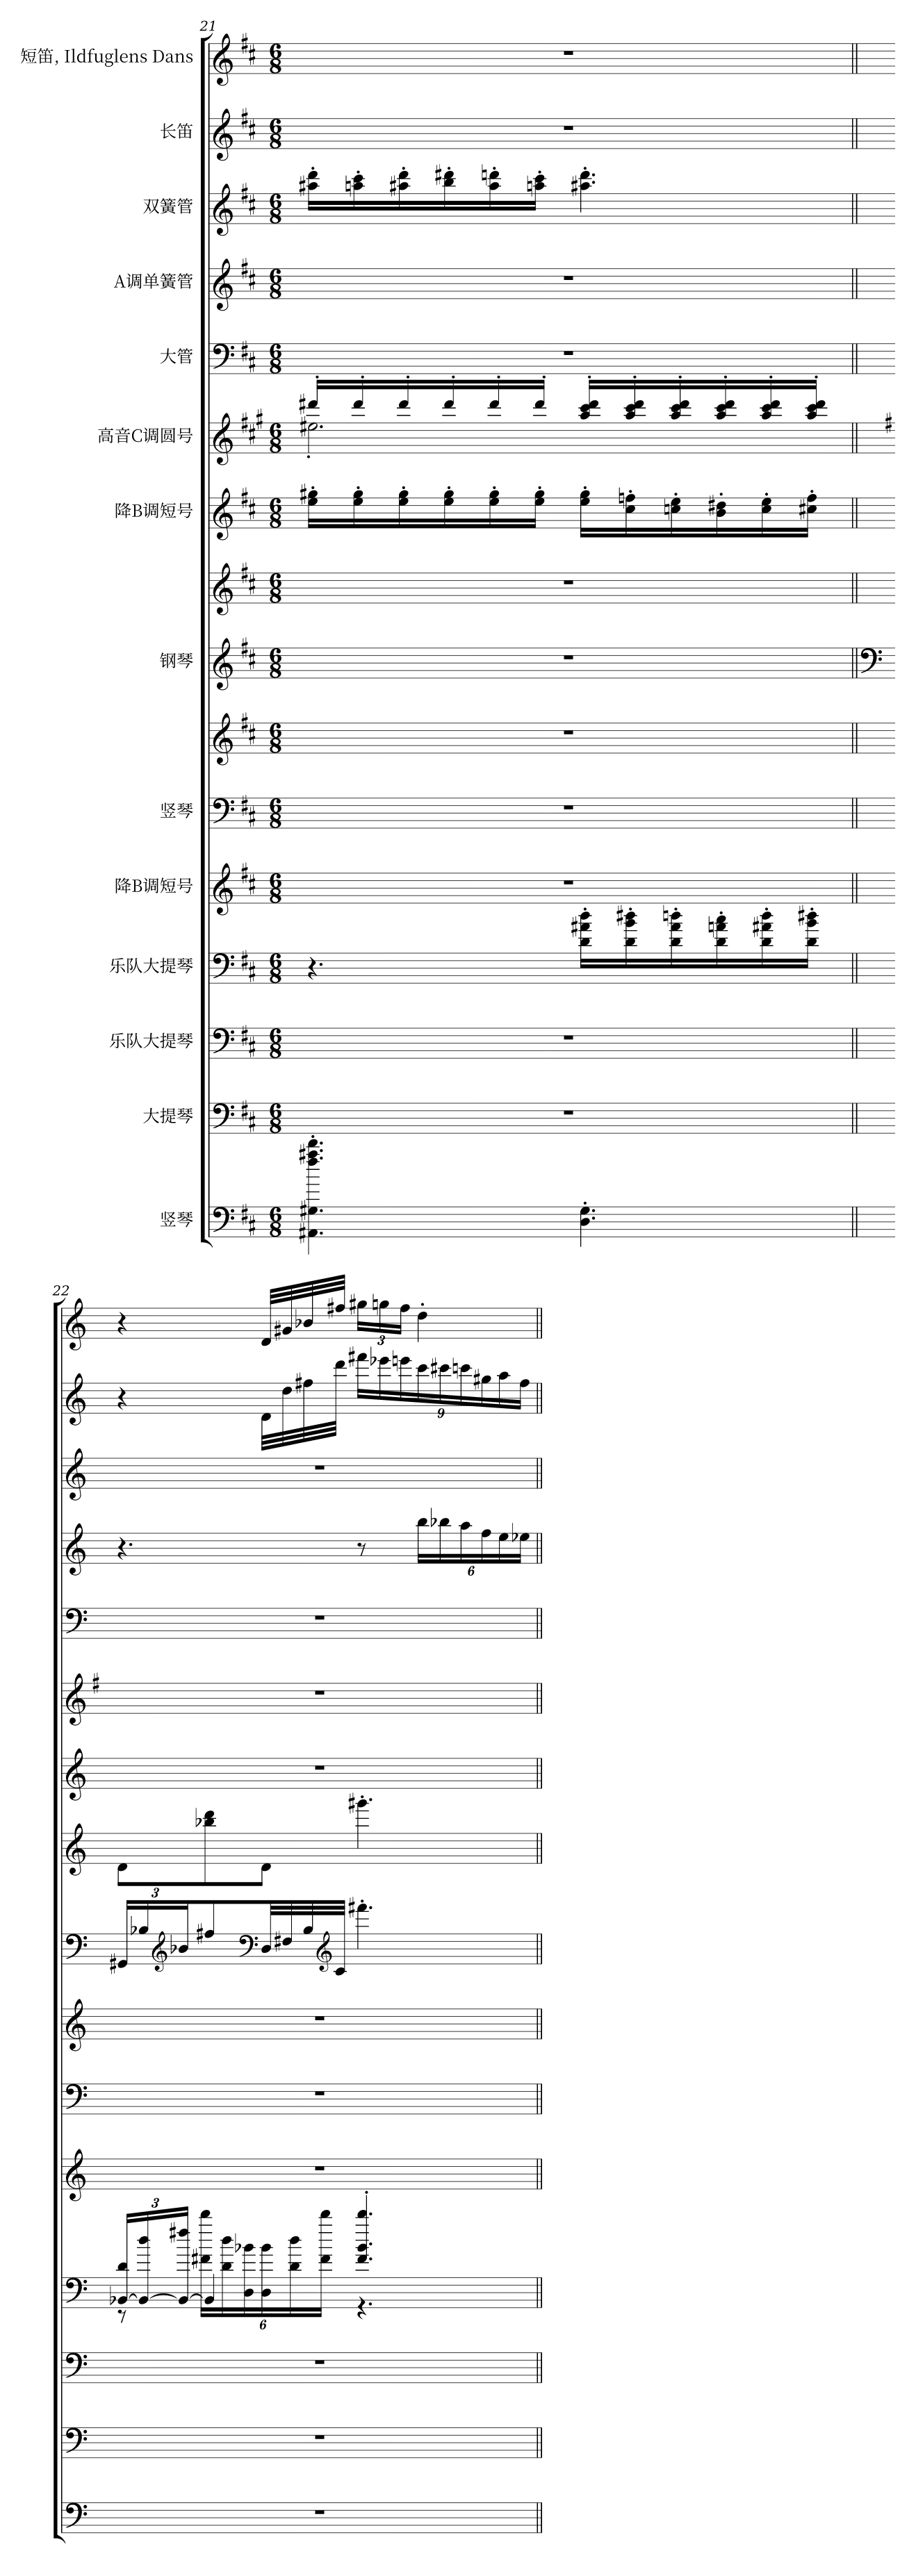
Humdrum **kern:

**kern	**kern	**kern	**kern	**kern	**kern	**kern	**kern	**kern	**kern	**kern	**kern	**kern	**kern	**kern	**kern
*part14	*part13	*part12	*part11	*part10	*part9	*part9	*part8	*part8	*part7	*part6	*part5	*part4	*part3	*part2	*part1
*staff16	*staff15	*staff14	*staff13	*staff12	*staff11	*staff10	*staff9	*staff8	*staff7	*staff6	*staff5	*staff4	*staff3	*staff2	*staff1
*I"竖琴	*I"大提琴	*I"乐队大提琴	*I"乐队大提琴	*I"降B调短号	*I"竖琴	*	*I"钢琴	*	*I"降B调短号	*I"高音C调圆号	*I"大管	*I"A调单簧管	*I"双簧管	*I"长笛	*I"短笛, Ildfuglens Dans
!!LO:PB:g=z
*clefF4	*clefF4	*clefF4	*clefF4	*clefG2	*clefF4	*clefG2	*clefG2	*clefG2	*clefG2	*clefG2	*clefF4	*clefG2	*clefG2	*clefG2	*clefG2
*	*	*	*	*ITrd1c2	*	*	*	*	*ITrd1c2	*ITrd4c7	*	*ITrd2c3	*	*	*ITrd-7c-12
*k[f#c#]	*k[f#c#]	*k[f#c#]	*k[f#c#]	*k[]	*k[f#c#]	*k[f#c#]	*k[f#c#]	*k[f#c#]	*k[]	*k[f#c#]	*k[f#c#]	*k[f#c#g#d#a#]	*k[f#c#]	*k[f#c#]	*k[f#c#]
*M6/8	*M6/8	*M6/8	*M6/8	*M6/8	*M6/8	*M6/8	*M6/8	*M6/8	*M6/8	*M6/8	*M6/8	*M6/8	*M6/8	*M6/8	*M6/8
=21	=21	=21	=21	=21	=21	=21	=21	=21	=21	=21	=21	=21	=21	=21	=21
*	*	*	*	*	*	*	*	*	*	*^	*	*	*	*	*
4.AA#X\' 4.G#X\' 4.ff#\' 4.aa#X\' 4.ddd\'	2.r	2.r	4.r	2.r	2.r	2.r	2.r	2.r	16dd\' 16ff#X\'LL	16gg#X'/LL	2.a#X'\	2.r	2.r	16aa#X\' 16ddd\'LL	2.r	2.r
.	.	.	.	.	.	.	.	.	16dd\' 16ff#\'	16gg#'/	.	.	.	16aan\' 16ccc#\'	.	.
.	.	.	.	.	.	.	.	.	16dd\' 16ff#\'	16gg#'/	.	.	.	16aa#X\' 16ddd\'	.	.
.	.	.	.	.	.	.	.	.	16dd\' 16ff#\'	16gg#'/	.	.	.	16bb\' 16ddd#X\'	.	.
.	.	.	.	.	.	.	.	.	16dd\' 16ff#\'	16gg#'/	.	.	.	16aa#\' 16dddn\'	.	.
.	.	.	.	.	.	.	.	.	16dd\' 16ff#\'JJ	16gg#'/JJ	.	.	.	16aan\' 16ccc#\'JJ	.	.
4.D\' 4.G#\'	.	.	16d\' 16a#X\' 16dd\'LL	.	.	.	.	.	16dd\' 16ff#\'LL	16dd/' 16ff#/' 16gg#/'LL	.	.	.	4.aa#X\' 4.ddd\'	.	.
.	.	.	16d\' 16b\' 16dd#X\'	.	.	.	.	.	16b\' 16ee-X\'	16dd/' 16ff#/' 16gg#/'	.	.	.	.	.	.
.	.	.	16d\' 16a#\' 16ddn\'	.	.	.	.	.	16b-X\' 16dd\'	16dd/' 16ff#/' 16gg#/'	.	.	.	.	.	.
.	.	.	16d\' 16an\' 16cc#\'	.	.	.	.	.	16a\' 16cc#X\'	16dd/' 16ff#/' 16gg#/'	.	.	.	.	.	.
.	.	.	16d\' 16a#X\' 16dd\'	.	.	.	.	.	16b-\' 16dd\'	16dd/' 16ff#/' 16gg#/'	.	.	.	.	.	.
.	.	.	16d\' 16b\' 16dd#X\'JJ	.	.	.	.	.	16bn\' 16ee-\'JJ	16dd/' 16ff#/' 16gg#/'JJ	.	.	.	.	.	.
*	*	*	*	*	*	*	*	*	*	*v	*v	*	*	*	*	*
!!LO:PB:g=z
=22||	=22||	=22||	=22||	=22||	=22||	=22||	=22||	=22||	=22||	=22||	=22||	=22||	=22||	=22||	=22||
*	*	*	*	*	*	*	*clefF4	*	*	*	*	*	*	*	*
*k[]	*k[]	*k[]	*k[]	*k[b-e-]	*k[]	*k[]	*k[]	*k[]	*k[b-e-]	*k[]	*k[]	*k[f#c#g#]	*k[]	*k[]	*k[]
*	*	*	*Xbrackettup	*	*	*	*Xbrackettup	*	*	*	*	*	*	*	*
*	*	*	*^	*	*	*	*	*	*	*	*	*	*	*	*
2.r	2.r	2.r	[24BB-X/ 24d/LL	8r	2.r	2.r	2.r	24GG#X/LL	8d\L	2.r	2.r	2.r	4.r	2.r	4r	4r
.	.	.	24BB-/_ 24dd/	.	.	.	.	24B-X/	.	.	.	.	.	.	.	.
*	*	*	*	*	*	*	*	*clefG2	*	*	*	*	*	*	*	*
.	.	.	24BB-/_ 24ff#X/JJ	.	.	.	.	24b-X/J	.	.	.	.	.	.	.	.
.	.	.	4BB-/]	24f#X\ 24ddd\LL	.	.	.	8ff#X/	8bb-X\ 8ddd\	.	.	.	.	.	.	.
.	.	.	.	24d\ 24dd\	.	.	.	.	.	.	.	.	.	.	.	.
.	.	.	.	24D\ 24b-X\	.	.	.	.	.	.	.	.	.	.	.	.
*	*	*	*	*	*	*	*	*clefF4	*	*	*	*	*	*	*	*
.	.	.	.	24D\ 24b-\	.	.	.	32D/LL	8d\J	.	.	.	.	.	32d\LLL	32dd/LLL
.	.	.	.	.	.	.	.	32F#X/	.	.	.	.	.	.	32dd\	32gg#X/
.	.	.	.	24d\ 24dd\	.	.	.	.	.	.	.	.	.	.	.	.
.	.	.	.	.	.	.	.	32B-/	.	.	.	.	.	.	32ff#X\	32bb-X/
.	.	.	.	24f#\ 24ddd\JJ	.	.	.	.	.	.	.	.	.	.	.	.
*	*	*	*	*	*	*	*	*clefG2	*	*	*	*	*	*	*	*
.	.	.	.	.	.	.	.	32c/JJJ	.	.	.	.	.	.	32ddd\JJJ	32fff#X/JJJ
*	*	*	*	*	*	*	*	*	*	*	*	*	*	*	*Xbrackettup	*Xbrackettup
.	.	.	4.f#/' 4.b-/' 4.ddd/'	4.r	.	.	.	4.fff#X'\	4.ggg#X'\	.	.	.	8r	.	24fff#X\LL	24ggg#X\LL
.	.	.	.	.	.	.	.	.	.	.	.	.	.	.	24eee-X\	24gggn\
.	.	.	.	.	.	.	.	.	.	.	.	.	.	.	24eeen\	24fff#\JJ
*	*	*	*	*	*	*	*	*	*	*	*	*	*Xbrackettup	*	*	*
.	.	.	.	.	.	.	.	.	.	.	.	.	24gg#\LL	.	24ccc\	4ddd'\
.	.	.	.	.	.	.	.	.	.	.	.	.	24ggn\	.	24ccc#X\	.
.	.	.	.	.	.	.	.	.	.	.	.	.	24ff#\	.	24cccn\	.
.	.	.	.	.	.	.	.	.	.	.	.	.	24dd\	.	24gg#X\	.
.	.	.	.	.	.	.	.	.	.	.	.	.	24cc#\	.	24aa\	.
.	.	.	.	.	.	.	.	.	.	.	.	.	24ccn\JJ	.	24ff#\JJ	.
*	*	*	*v	*v	*	*	*	*	*	*	*	*	*	*	*	*
=||	=||	=||	=||	=||	=||	=||	=||	=||	=||	=||	=||	=||	=||	=||	=||
*-	*-	*-	*-	*-	*-	*-	*-	*-	*-	*-	*-	*-	*-	*-	*-
